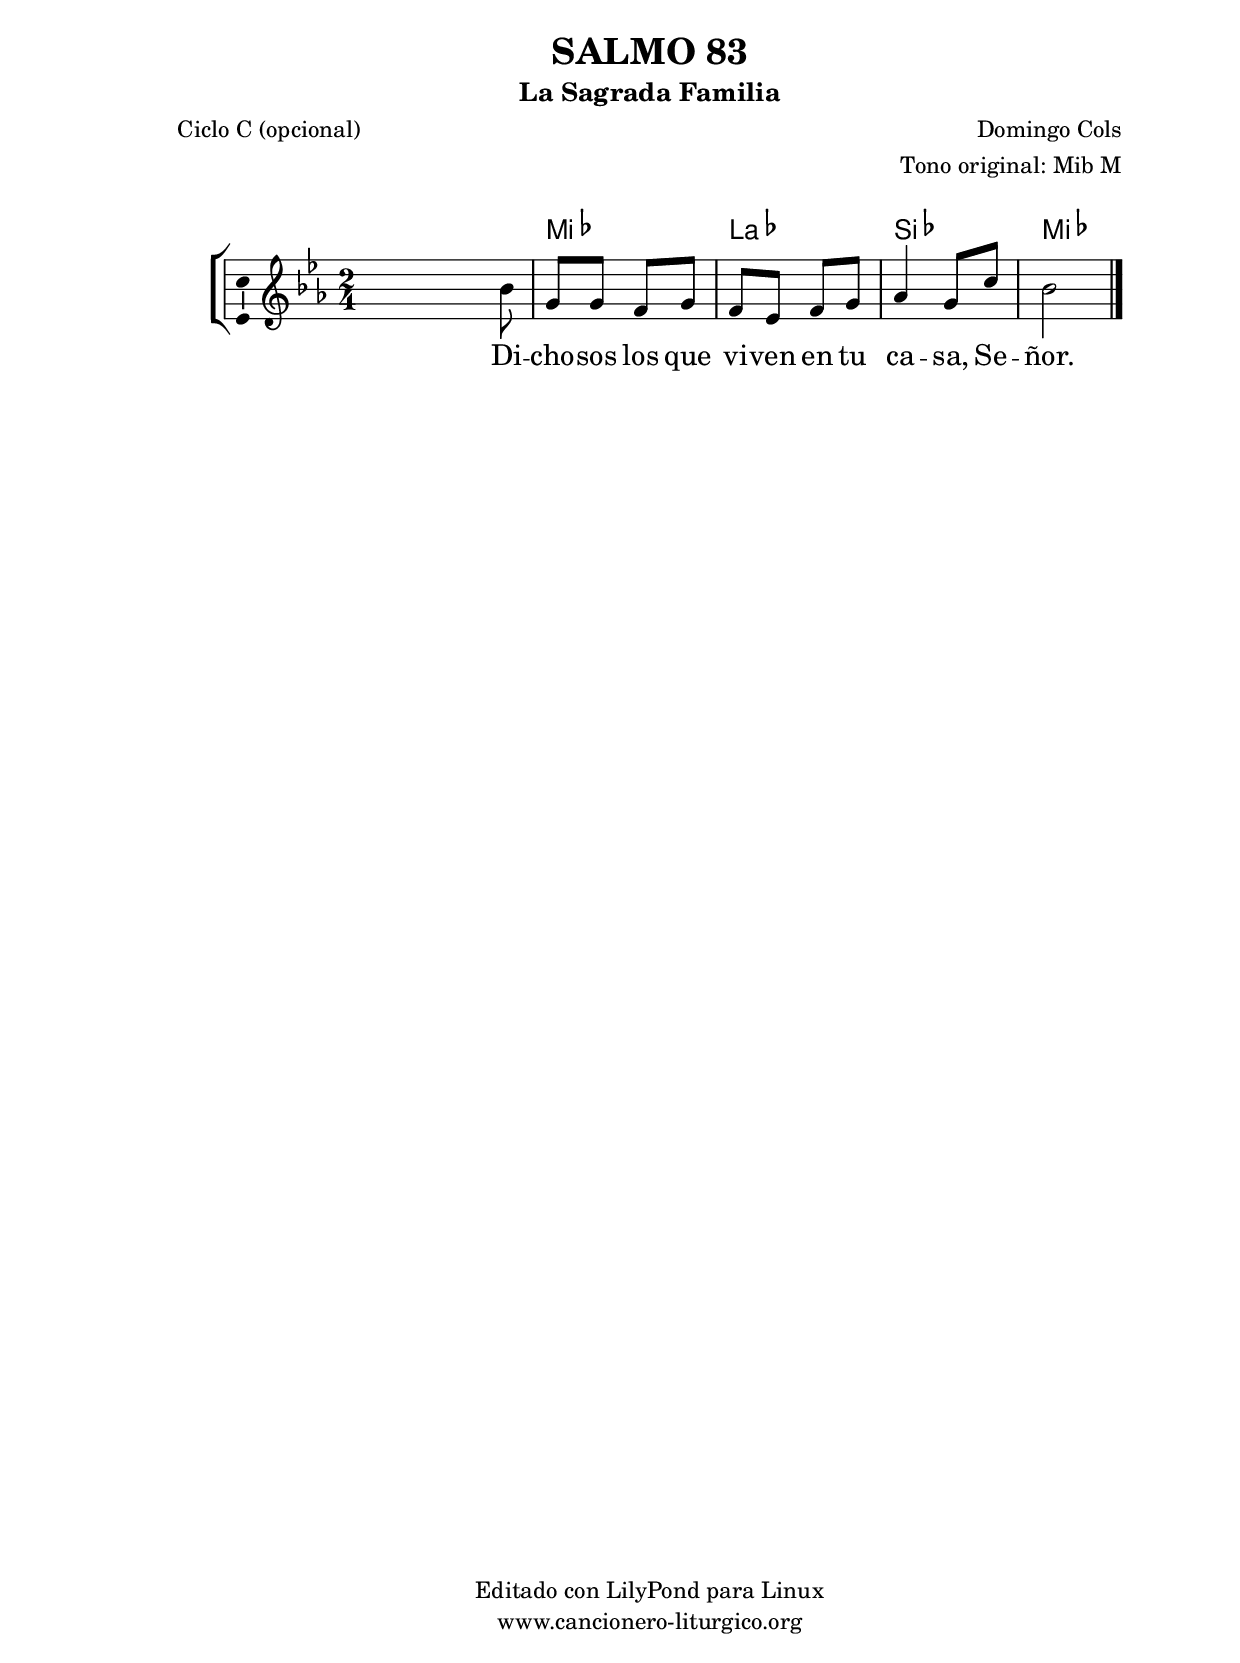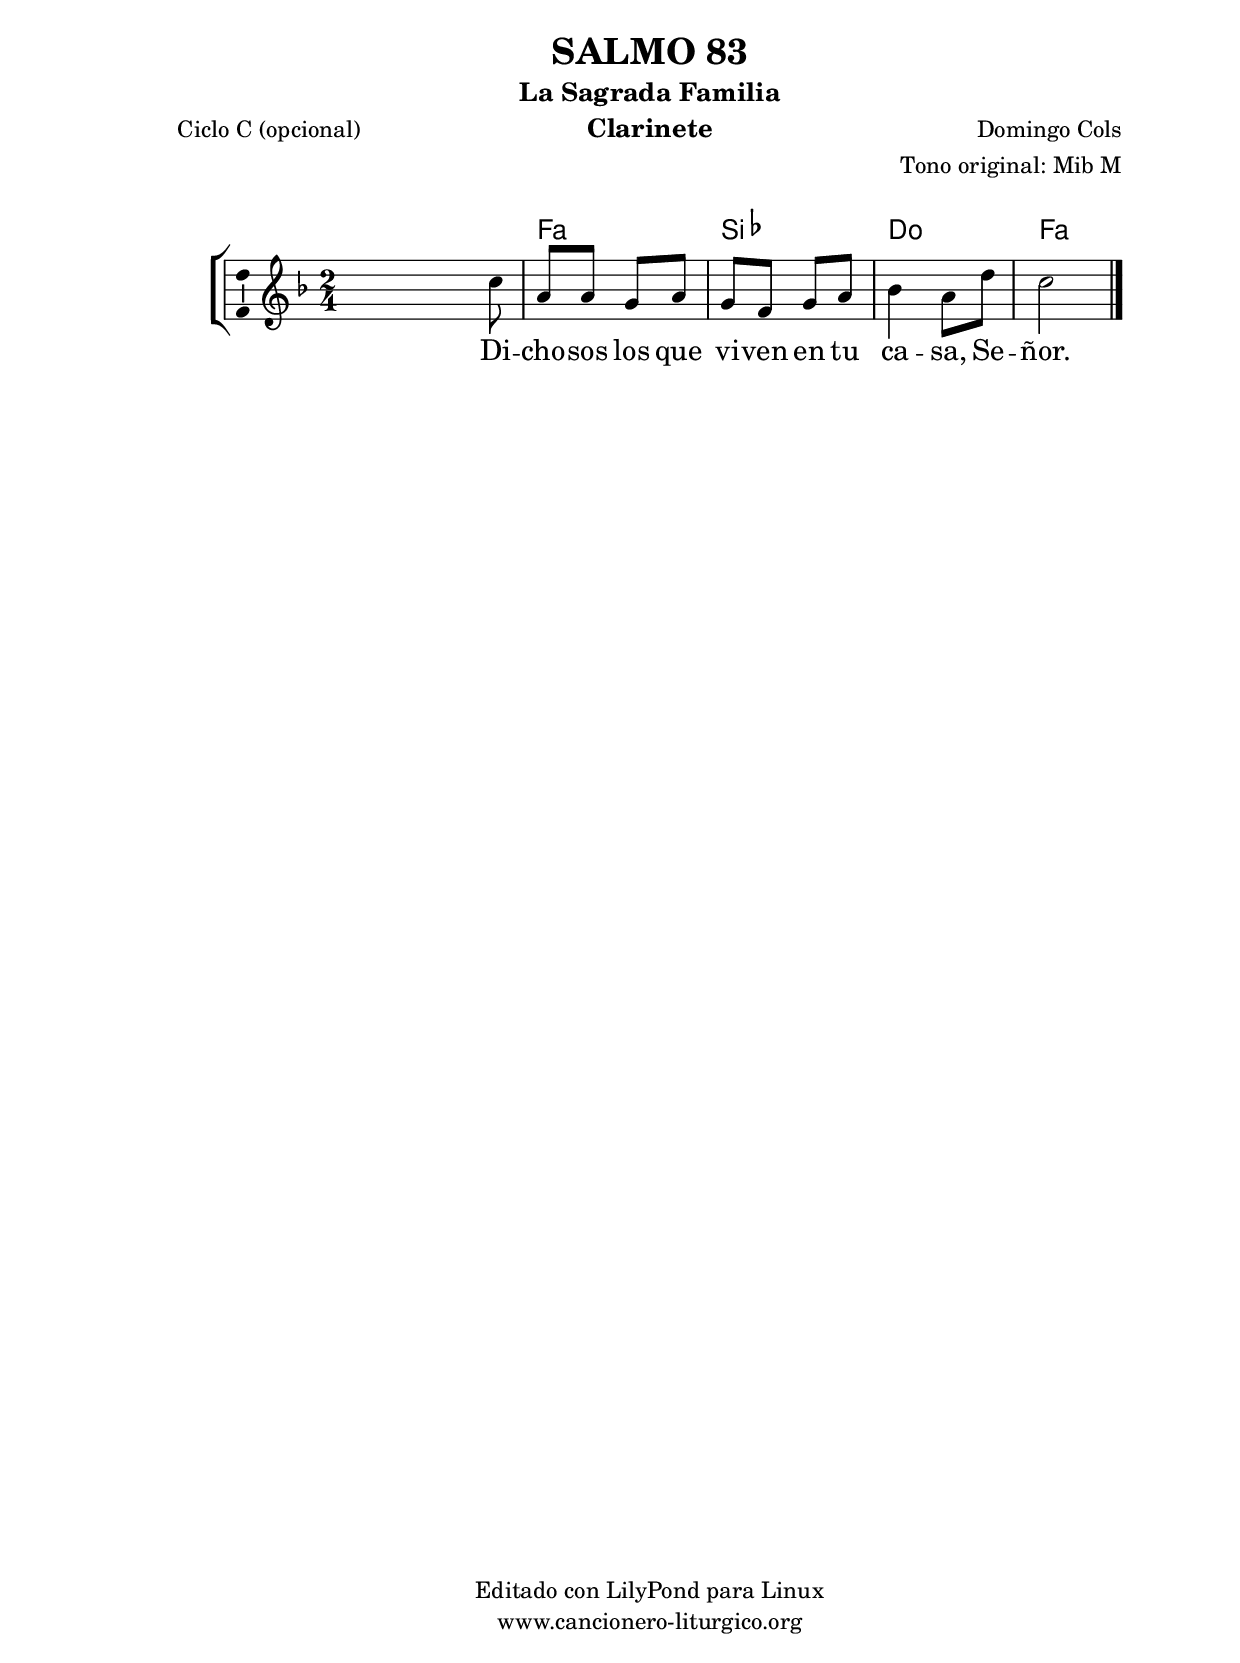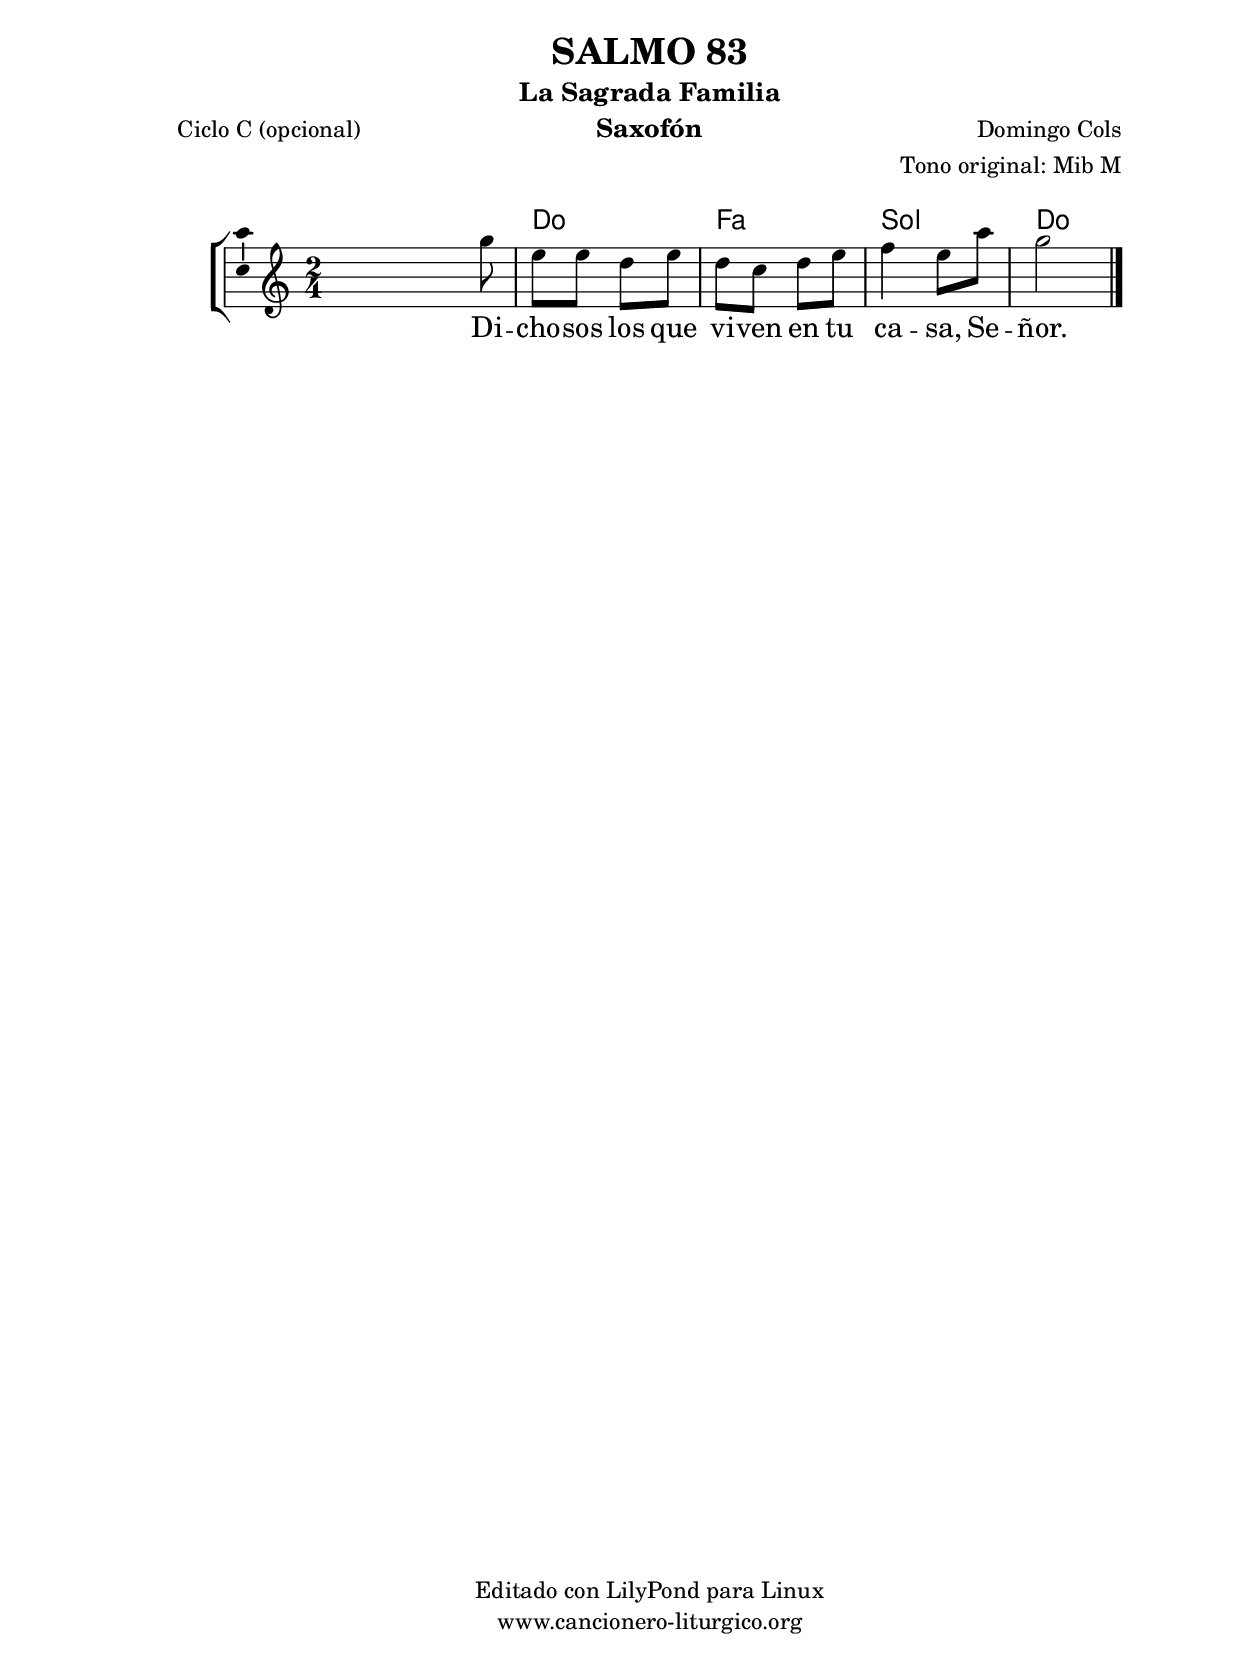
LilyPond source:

%
%para convertir .midi en .wav:
%timidity filename.midi -Ow -o finename.wav
%
%
%Para convertir de .wav a .mp3:
%lame -h -m j filename.wav
%
%
%para escuchar el midi:
%timidity nombrefichero.midi
%


%versión de lilypond para la que se ha escrito esta partitura:
\version "2.16.0"

	%Tamaño papel
	#(set-default-paper-size "a4")
	%Tamaño partitura
	#(set-global-staff-size 20)
	%No responde al pulsar sobre una nota
	#(ly:set-option 'point-and-click #f)

%parámetros del encabezamiento:
\header {
	title = "SALMO 83"
	subtitle = "La Sagrada Familia"
	composer = "Domingo Cols"
	poet = "Ciclo C (opcional)"
	meter = ""
	arranger = "Tono original: Mib M"
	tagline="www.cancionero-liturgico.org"
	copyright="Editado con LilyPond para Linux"
	tiempo = "Navidad"
	usos = "Salmo"
	letra = "Dichosos los que viven en tu casa, Señor."
	}

%parámetros asociados al papel:
\paper  {
	oddHeaderMarkup = \markup {\fill-line { \on-the-fly #not-first-page \fromproperty #'header:title \on-the-fly #not-first-page \fromproperty #'header:composer }}
	evenHeaderMarkup = \markup {\fill-line { \fromproperty #'header:composer \fromproperty #'header:title }}
	#(set-paper-size "a4")
	print-page-number = ##f
	first-page-number = 1
	print-first-page-number = ##f
%	head-separation = 3.0 \cm
	top-margin = 2.0 \cm
	bottom-margin = 0.5\cm
%%%	bottom-margin = -1.0\cm
	left-margin = 3.0 \cm
	line-width = 16.0 \cm 
	indent = 8\mm
	interscoreline = 2.\mm
	between-system-space = 15\mm
%	para que las partituras no llenen la hoja:
	ragged-bottom = ##t
%	idem para la última hoja:
	ragged-last-bottom = ##f
%	para que las partituras llenen el ancho del papel:
	ragged-last = ##f
	after-title-space = 2.5 \cm
%page-count=1
%system-count=8

	%Flexible Vertical Spacing
%	markup-markup-spacing =
%	#'((basic-distance . 15) (minimum-distance . 15) (padding . 3))
	markup-system-spacing =
	#'((basic-distance . 15) (minimum-distance . 15) (padding . 3))
	system-system-spacing =
	#'((basic-distance . 15) (minimum-distance . 15) (padding . 3))
	score-system-spacing =
	#'((basic-distance . 15) (minimum-distance . 15) (padding . 5))
%	top-system-spacing = % header
%	#'((basic-distance . 8) (minimum-distance . 0) (padding . 3))
%	top-markup-spacing =
%	#'((basic-distance . 20) (minimum-distance . 20) (padding . 3))
	last-bottom-spacing = % footer
	#'((basic-distance . 5) (minimum-distance . 5) (padding . 3))
%	score-markup-spacing =
%	#'((basic-distance . 16) (minimum-distance . 13) (padding . 3))

	}


%parámetros que afectan a toda la partitura:
global =  {
	%clave de sol (G):
	\clef G
	%armadura:
%	\transpose ees f
	\key ees \major
	\tempo 4=80
	\set Score.tempoHideNote = ##t
	}


acordes = {
	\italianChords
	\chordmode {
%	\transpose ees f
{

s2
ees2 aes bes ees

	}
	}
}

melodia = 
%	\transpose ees f
{
	\relative c''{

\time 2/4
s4 s8 bes8
g8 g f g
f8 ees f g
aes4 g8 c
bes2

	\bar "|."
	}
	}


texto = \lyricmode {
Di -- cho -- sos los que vi -- ven en tu ca -- sa, Se -- ñor.
	}


acordesStaff = \context ChordNames = acordesStaff <<
	\set chordChanges = ##t
	\acordes
	>>


vozStaff = \context Voice = vozStaff
\with {\consists "Ambitus_engraver"}
<<
%	\set Staff.instrumentName = ""
%	\set Staff.shortInstrumentName = ""
%	\set Staff.midiInstrument = #"clarinet"
%	\set Staff.midiInstrument = #"cello"
%	\set Staff.midiInstrument = #"flute"
	\set Staff.midiInstrument = #"electric guitar (jazz)"
%	\set Staff.midiInstrument = #"english horn"
%	\set Staff.midiInstrument = #"violin"
%	\set Staff.midiInstrument = #"glockenspiel"
	\set Staff.midiMinimumVolume = #0.7
	\set Staff.midiMaximumVolume = #0.9
	\global
	\melodia
	>>


textoStaff = \context Lyrics = textoStaff <<
	\lyricsto vozStaff \texto
	>>

\book {
	\score {
		\context ChoirStaff {
			\override StaffGroup.SystemStartBracket #'collapse-height = #1
			\override Score.SystemStartBar #'collapse-height = #1
			<<
			\acordesStaff
			\vozStaff
			\textoStaff
			>>
			}
		\layout {
	    		\context {
				\Lyrics
				\override LyricText #'font-size = #2
				}
	   		 \context {
				\Score
				%fontSize = #3
				\override StaffSymbol #'staff-space = #(magstep +3)
				%\override Beam #'thickness = #0.55
				%\override SpacingSpanner #'spacing-increment = #1.0
				%\override Slur #'height-limit = #1.5
				}
			}
		}
	\score {
		\unfoldRepeats
		\context ChoirStaff {
			<<
			\acordesStaff
			\vozStaff
			>>
			}
		\midi {
	  		\context {
	  			\Score
				tempoWholesPerMinute = #(ly:make-moment 70 4)
				}
			}
		}
	}

%Partitura para clarinete
#(define output-suffix "C")
\book {
	\header{
		instrument = "Clarinete"
		}
	\score {
		\context ChoirStaff {
			\override StaffGroup.SystemStartBracket #'collapse-height = #1
			\override Score.SystemStartBar #'collapse-height = #1
\transpose c d
			<<
			\acordesStaff
			\vozStaff
			\textoStaff
			>>
			}
		\layout {
	    		\context {
				\Lyrics
				\override LyricText #'font-size = #2
				}
	   		 \context {
				\Score
				%fontSize = #3
				\override StaffSymbol #'staff-space = #(magstep +3)
				%\override Beam #'thickness = #0.55
				%\override SpacingSpanner #'spacing-increment = #1.0
				%\override Slur #'height-limit = #1.5
				}
			}
		}
	}

%Partitura para saxofón
#(define output-suffix "S")
\book {
	\header{
		instrument = "Saxofón"
		}
	\score {
		\context ChoirStaff {
			\override StaffGroup.SystemStartBracket #'collapse-height = #1
			\override Score.SystemStartBar #'collapse-height = #1
\transpose c a
			<<
			\acordesStaff
			\vozStaff
			\textoStaff
			>>
			}
		\layout {
	    		\context {
				\Lyrics
				\override LyricText #'font-size = #2
				}
	   		 \context {
				\Score
				%fontSize = #3
				\override StaffSymbol #'staff-space = #(magstep +3)
				%\override Beam #'thickness = #0.55
				%\override SpacingSpanner #'spacing-increment = #1.0
				%\override Slur #'height-limit = #1.5
				}
			}
		}
	}

